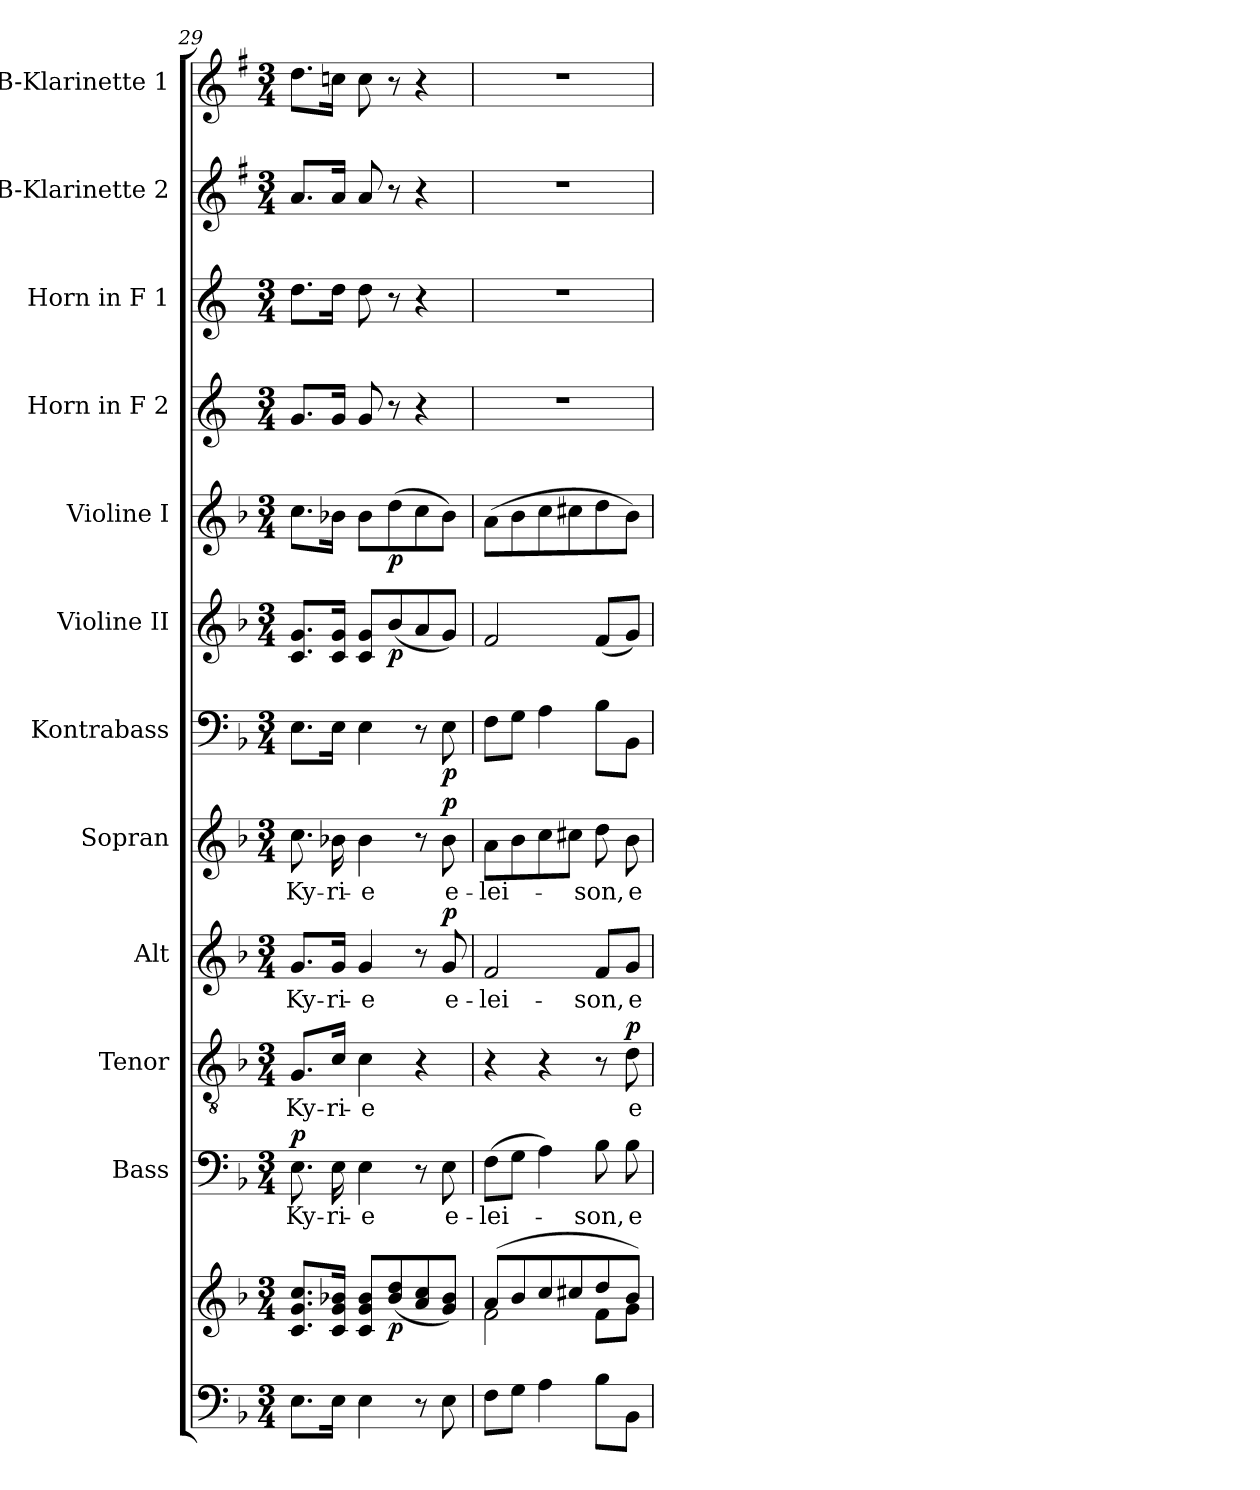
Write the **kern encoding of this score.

**kern	**kern	**dynam	**kern	**text	**dynam	**kern	**text	**dynam	**kern	**text	**dynam	**kern	**text	**dynam	**kern	**dynam	**kern	**dynam	**kern	**dynam	**kern	**kern	**kern	**kern
*part12	*part12	*part12	*part11	*part11	*part11	*part10	*part10	*part10	*part9	*part9	*part9	*part8	*part8	*part8	*part7	*part7	*part6	*part6	*part5	*part5	*part4	*part3	*part2	*part1
*staff13	*staff12	*staff12/13	*staff11	*staff11	*staff11	*staff10	*staff10	*staff10	*staff9	*staff9	*staff9	*staff8	*staff8	*staff8	*staff7	*staff7	*staff6	*staff6	*staff5	*staff5	*staff4	*staff3	*staff2	*staff1
*	*	*	*I"Bass	*	*	*I"Tenor	*	*	*I"Alt	*	*	*I"Sopran	*	*	*I"Kontrabass	*	*I"Violine II	*	*I"Violine I	*	*I"Horn in F 2	*I"Horn in F 1	*I"B-Klarinette 2	*I"B-Klarinette 1
*	*	*	*I'B.	*	*	*I'T.	*	*	*I'A.	*	*	*I'S.	*	*	*I'Kb.	*	*I'Vl. II	*	*I'Vl. I	*	*	*	*I'B Kl. 2	*I'B Kl. 1
*clefF4	*clefG2	*	*clefF4	*	*	*clefGv2	*	*	*clefG2	*	*	*clefG2	*	*	*clefF4	*	*clefG2	*	*clefG2	*	*clefG2	*clefG2	*clefG2	*clefG2
*	*	*	*	*	*	*	*	*	*	*	*	*	*	*	*ITrd7c12	*	*	*	*	*	*ITrd4c7	*ITrd4c7	*ITrd1c2	*ITrd1c2
*k[b-]	*k[b-]	*	*k[b-]	*	*	*k[b-]	*	*	*k[b-]	*	*	*k[b-]	*	*	*k[b-]	*	*k[b-]	*	*k[b-]	*	*k[b-]	*k[b-]	*k[b-]	*k[b-]
*F:	*F:	*	*F:	*	*	*F:	*	*	*F:	*	*	*F:	*	*	*F:	*	*F:	*	*F:	*	*F:	*F:	*F:	*F:
*M3/4	*M3/4	*	*M3/4	*	*	*M3/4	*	*	*M3/4	*	*	*M3/4	*	*	*M3/4	*	*M3/4	*	*M3/4	*	*M3/4	*M3/4	*M3/4	*M3/4
=29	=29	=29	=29	=29	=29	=29	=29	=29	=29	=29	=29	=29	=29	=29	=29	=29	=29	=29	=29	=29	=29	=29	=29	=29
!	!	!	!	!LO:LY:b	!LO:DY:a	!	!LO:LY:b	!	!	!LO:LY:b	!	!	!LO:LY:b	!	!	!	!	!	!	!	!	!	!	!
8.E\L	8.c/ 8.g/ 8.cc/L	.	8.E\	Ky-	p	8.G/L	Ky-	.	8.g/L	Ky-	.	8.cc\	Ky-	.	8.EE\L	.	8.c/ 8.g/L	.	8.cc\L	.	8.c/L	8.g\L	8.g/L	8.cc\L
!	!	!	!	!LO:LY:b	!	!	!LO:LY:b	!	!	!LO:LY:b	!	!	!LO:LY:b	!	!	!	!	!	!	!	!	!	!	!
16E\Jk	16c/ 16g/ 16b-X/Jk	.	16E\	-ri-	.	16c/Jk	-ri-	.	16g/Jk	-ri-	.	16b-X\	-ri-	.	16EE\Jk	.	16c/ 16g/Jk	.	16b-X\Jk	.	16c/Jk	16g\Jk	16g/Jk	16b-X\Jk
!	!	!	!	!LO:LY:b	!	!	!LO:LY:b	!	!	!LO:LY:b	!	!	!LO:LY:b	!	!	!	!	!	!	!	!	!	!	!
4E\	8c/ 8g/ 8b-/L	.	4E\	-e	.	4c\	-e	.	4g/	-e	.	4b-\	-e	.	4EE\	.	8c/ 8g/L	.	8b-\L	.	8c/	8g\	8g/	8b-\
!	!	!LO:DY:b	!	!	!	!	!	!	!	!	!	!	!	!	!	!	!	!LO:DY:b	!	!LO:DY:b	!	!	!	!
.	(<8b-/ 8dd/	p	.	.	.	.	.	.	.	.	.	.	.	.	.	.	(<8b-/	p	(>8dd\	p	8r	8r	8r	8r
8r	8a/ 8cc/	.	8r	.	.	4r	.	.	8r	.	.	8r	.	.	8r	.	8a/	.	8cc\	.	4r	4r	4r	4r
!	!	!	!	!LO:LY:b	!	!	!	!	!	!LO:LY:b	!LO:DY:a	!	!LO:LY:b	!LO:DY:a	!	!LO:DY:b	!	!	!	!	!	!	!	!
8E\	8g/ 8b-/J)	.	8E\	e-	.	.	.	.	8g/	e-	p	8b-\	e-	p	8EE\	p	8g/J)	.	8b-\J)	.	.	.	.	.
=30	=30	=30	=30	=30	=30	=30	=30	=30	=30	=30	=30	=30	=30	=30	=30	=30	=30	=30	=30	=30	=30	=30	=30	=30
*	*^	*	*	*	*	*	*	*	*	*	*	*	*	*	*	*	*	*	*	*	*	*	*	*
!	!	!	!	!	!LO:LY:b	!	!	!	!	!	!LO:LY:b	!	!	!LO:LY:b	!	!	!	!	!	!	!	!	!	!	!
8F\L	(>8a/L	2f\	.	(>8F\L	-lei-	.	4r	.	.	2f/	-lei-	.	8a\L	-lei-	.	8FF\L	.	2f/	.	(>8a\L	.	2.r	2.r	2.r	2.r
8G\J	8b-/	.	.	8G\J	.	.	.	.	.	.	.	.	8b-\	.	.	8GG\J	.	.	.	8b-\	.	.	.	.	.
4A\	8cc/	.	.	4A\)	.	.	4r	.	.	.	.	.	8cc\	.	.	4AA\	.	.	.	8cc\	.	.	.	.	.
.	8cc#X/	.	.	.	.	.	.	.	.	.	.	.	8cc#X\J	.	.	.	.	.	.	8cc#X\	.	.	.	.	.
!	!	!	!	!	!LO:LY:b	!	!	!	!	!	!LO:LY:b	!	!	!LO:LY:b	!	!	!	!	!	!	!	!	!	!	!
8B-\L	8dd/	8f\L	.	8B-\	-son,	.	8r	.	.	8f/L	-son,	.	8dd\	-son,	.	8BB-\L	.	(<8f/L	.	8dd\	.	.	.	.	.
!	!	!	!	!	!LO:LY:b	!	!	!LO:LY:b	!LO:DY:a	!	!LO:LY:b	!	!	!LO:LY:b	!	!	!	!	!	!	!	!	!	!	!
8BB-\J	8b-/J)	8g\J	.	8B-\	e-	.	8d\	e-	p	8g/J	e-	.	8b-\	e-	.	8BBB-\J	.	8g/J)	.	8b-\J)	.	.	.	.	.
*	*v	*v	*	*	*	*	*	*	*	*	*	*	*	*	*	*	*	*	*	*	*	*	*	*	*
=	=	=	=	=	=	=	=	=	=	=	=	=	=	=	=	=	=	=	=	=	=	=	=	=
*-	*-	*-	*-	*-	*-	*-	*-	*-	*-	*-	*-	*-	*-	*-	*-	*-	*-	*-	*-	*-	*-	*-	*-	*-
